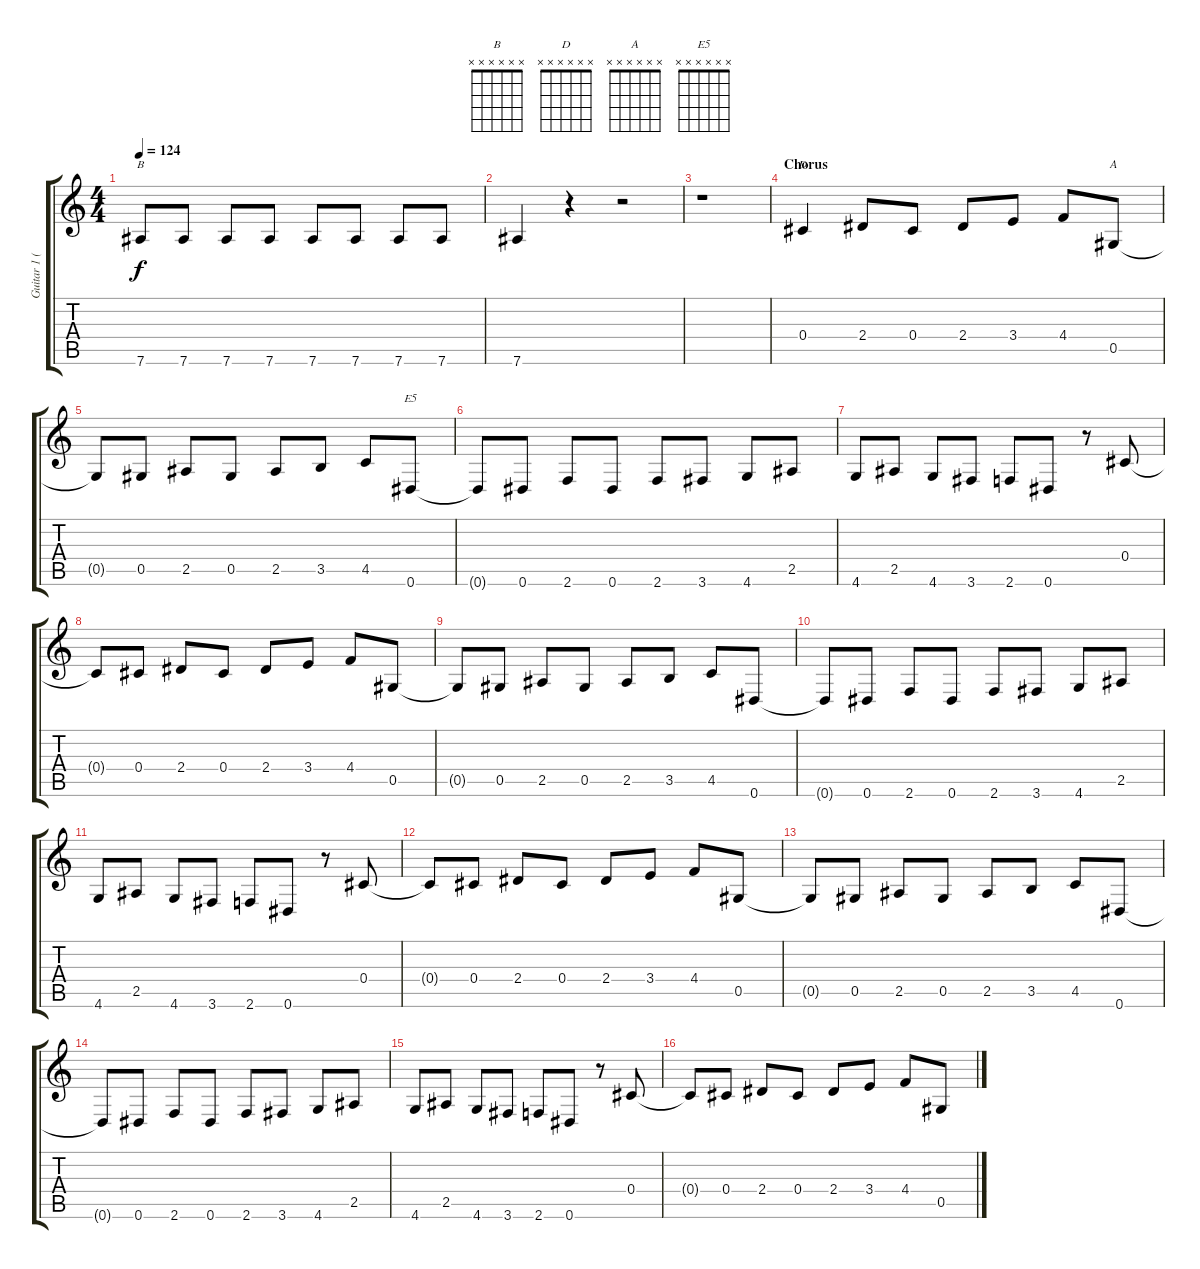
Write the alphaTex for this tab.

\track ("Guitar 1 (Slash)" "Guitar 1 (") {instrument overdrivenguitar}
\staff {score tabs}
\tuning (Eb4 Bb3 Gb3 Db3 Ab2 Eb2) {hide}
\chord ("B" x x x x x x)
\chord ("D" x x x x x x)
\chord ("A" x x x x x x)
\chord ("E5" x x x x x x)
\ts (4 4)
\tempo 124
\clef g2
\ks c
7.6.8{ch "B" dy f} 7.6.8 7.6.8 7.6.8 7.6.8 7.6.8 7.6.8 7.6.8 |
7.6.4 r.4 r.2 |
r.1 |
\section ("" "Chorus")
0.4.4{ch "D"} 2.4.8 0.4.8 2.4.8 3.4.8 4.4.8 0.5.8{ch "A"} |
0.5{t}.8 0.5.8 2.5.8 0.5.8 2.5.8 3.5.8 4.5.8 0.6.8{ch "E5"} |
0.6{t}.8 0.6.8 2.6.8 0.6.8 2.6.8 3.6.8 4.6.8 2.5.8 |
4.6.8 2.5.8 4.6.8 3.6.8 2.6.8 0.6.8 r.8 0.4.8 |
0.4{t}.8 0.4.8 2.4.8 0.4.8 2.4.8 3.4.8 4.4.8 0.5.8 |
0.5{t}.8 0.5.8 2.5.8 0.5.8 2.5.8 3.5.8 4.5.8 0.6.8 |
0.6{t}.8 0.6.8 2.6.8 0.6.8 2.6.8 3.6.8 4.6.8 2.5.8 |
4.6.8 2.5.8 4.6.8 3.6.8 2.6.8 0.6.8 r.8 0.4.8 |
0.4{t}.8 0.4.8 2.4.8 0.4.8 2.4.8 3.4.8 4.4.8 0.5.8 |
0.5{t}.8 0.5.8 2.5.8 0.5.8 2.5.8 3.5.8 4.5.8 0.6.8 |
0.6{t}.8 0.6.8 2.6.8 0.6.8 2.6.8 3.6.8 4.6.8 2.5.8 |
4.6.8 2.5.8 4.6.8 3.6.8 2.6.8 0.6.8 r.8 0.4.8 |
0.4{t}.8 0.4.8 2.4.8 0.4.8 2.4.8 3.4.8 4.4.8 0.5.8
